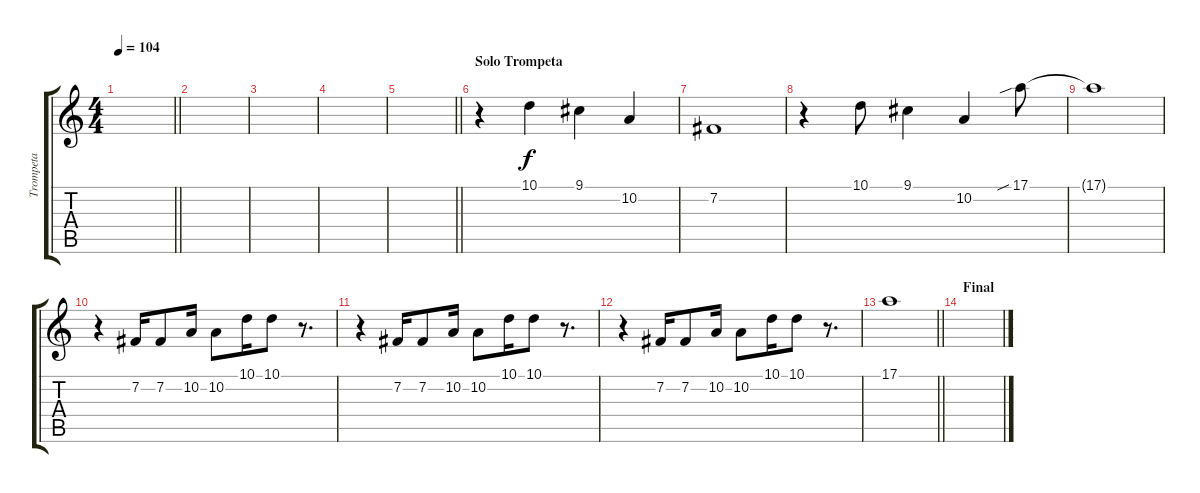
\track ("Trompeta" "Trompeta") {instrument trumpet}
\staff {score tabs}
\tuning (E4 B3 G3 D3 A2 E2) {hide}
\ts (4 4)
\tempo 104
\clef g2
\barLineRight lightlight
\ks c
|
|
|
|
\barLineRight lightlight
|
\section ("" "Solo Trompeta")
r.4 10.1.4 9.1.4 10.2.4 |
7.2.1 |
r.4 10.1.8 9.1.4 10.2.4 17.1{sib}.8 |
17.1{t}.1 |
r.4 7.2.16 7.2.8 10.2.16 10.2.8 10.1.16 10.1.8 r.8{d} |
r.4 7.2.16 7.2.8 10.2.16 10.2.8 10.1.16 10.1.8 r.8{d} |
r.4 7.2.16 7.2.8 10.2.16 10.2.8 10.1.16 10.1.8 r.8{d} |
\barLineRight lightlight
17.1.1 |
\section ("" "Final")
